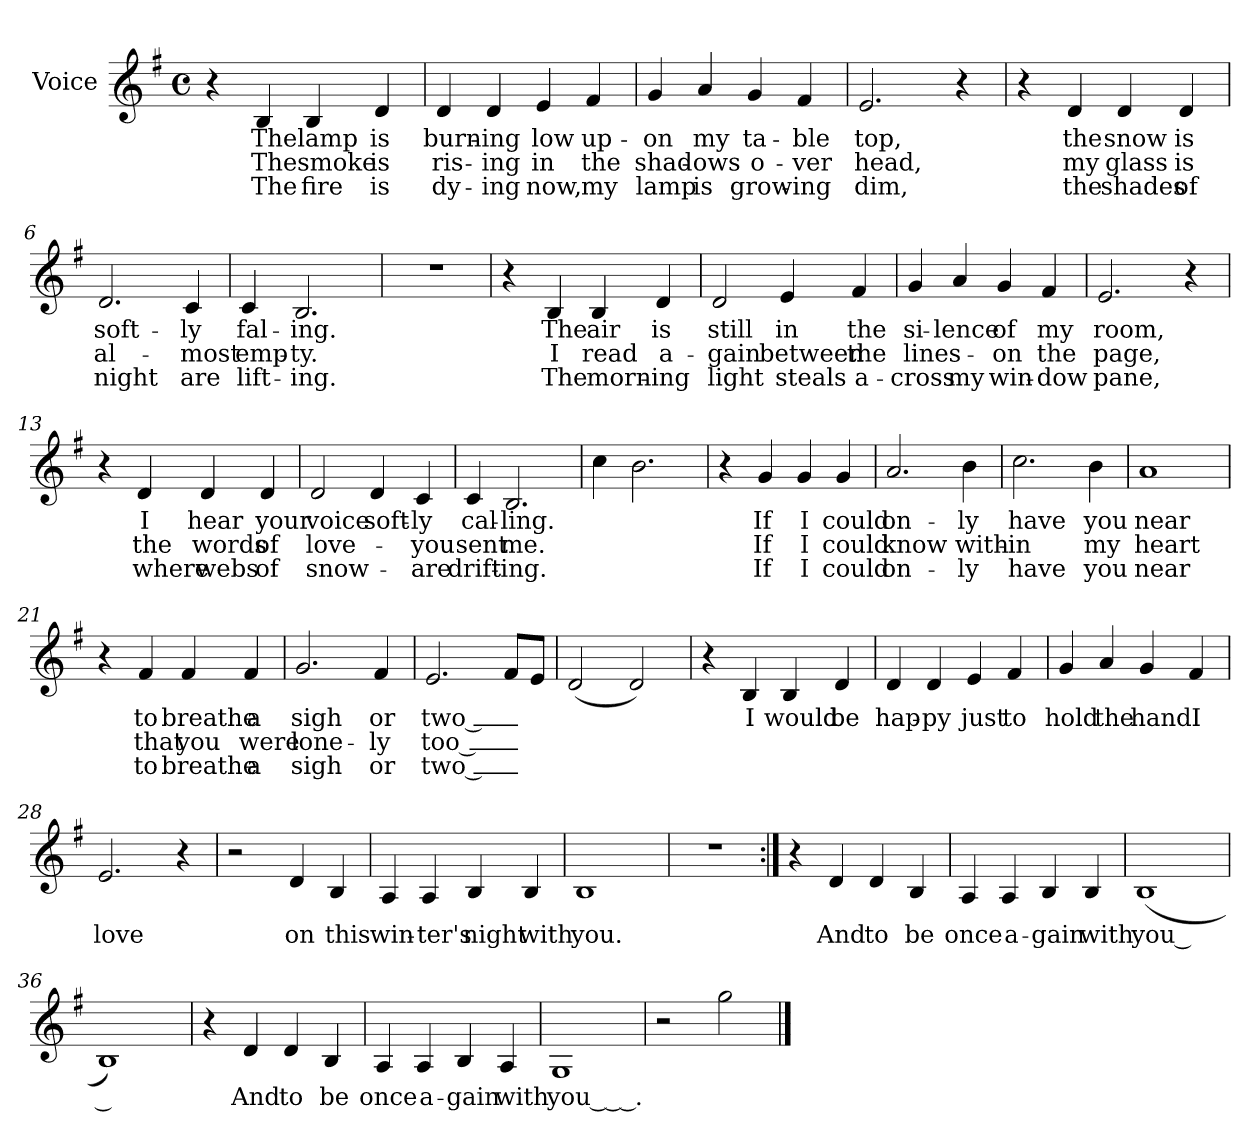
**kern	**text	**text	**text
*part1	*part1	*part1	*part1
*staff1	*staff1	*staff1	*staff1
*I"Voice	*	*	*
*I'Vo.	*	*	*
*clefG2	*	*	*
*k[f#]	*	*	*
*G:	*	*	*
*M4/4	*	*	*
*met(c)	*	*	*
=1	=1	=1	=1
4r	.	.	.
4B/	The	The	The
4B/	lamp	smoke	fire
4d/	is	is	is
=2	=2	=2	=2
4d/	burn-	ris-	dy-
4d/	-ing	-ing	-ing
4e/	low	in	now,
4f#/	up-	the	my
=3	=3	=3	=3
4g/	-on	shad-	lamp
4a/	my	-ows	is
4g/	ta-	o-	grow-
4f#/	-ble	-ver	-ing
=4	=4	=4	=4
2.e/	top,	head,	dim,
4r	.	.	.
=5	=5	=5	=5
4r	.	.	.
4d/	the	my	the
4d/	snow	glass	shades
4d/	is	is	of
!!LO:LB:g=z
=6	=6	=6	=6
2.d/	soft-	al-	night
4c/	-ly	-most	are
=7	=7	=7	=7
4c/	fal-	emp-	lift-
2.B/	-ing.	-ty.	-ing.
=8	=8	=8	=8
1r	.	.	.
=9	=9	=9	=9
4r	.	.	.
4B/	The	I	The
4B/	air	read	morn-
4d/	is	a-	-ing
=10	=10	=10	=10
2d/	still	-gain	light
4e/	in	between	steals
4f#/	the	the	a-
=11	=11	=11	=11
4g/	si-	lines-	-cross
4a/	-lence	.	my
4g/	of	-on	win-
4f#/	my	the	-dow
=12	=12	=12	=12
2.e/	room,	page,	pane,
4r	.	.	.
!!LO:LB:g=z
=13	=13	=13	=13
4r	.	.	.
4d/	I	the	where
4d/	hear	words	webs
4d/	your	of	of
=14	=14	=14	=14
2d/	voice	love-	snow-
4d/	soft-	.	.
4c/	-ly	-you	-are
=15	=15	=15	=15
4c/	cal-	sent	drift-
2.B/	-ling.	me.	-ing.
=16	=16	=16	=16
4cc\	.	.	.
2.b\	.	.	.
=17	=17	=17	=17
4r	.	.	.
4g/	If	If	If
4g/	I	I	I
4g/	could	could	could
=18	=18	=18	=18
2.a/	on-	know	on-
4b\	-ly	with-	-ly
=19	=19	=19	=19
2.cc\	have	-in	have
4b\	you	my	you
!!LO:LB:g=z
=20	=20	=20	=20
1a	near	heart	near
=21	=21	=21	=21
4r	.	.	.
4f#/	to	that	to
4f#/	breathe	you	breathe
4f#/	a	were	a
=22	=22	=22	=22
2.g/	sigh	lone-	sigh
4f#/	or	-ly	or
=23	=23	=23	=23
2.e/	two__	too__	two__
8f#/L	_	_	_
8e/J	_	_	_
=24	=24	=24	=24
(2d/	_	_	_
2d/)	_	_	_
=25	=25	=25	=25
4r	.	.	.
4B/	I	.	.
4B/	would	.	.
4d/	be	.	.
=26	=26	=26	=26
4d/	hap-	.	.
4d/	-py	.	.
4e/	just	.	.
4f#/	to	.	.
!!LO:LB:g=z
=27	=27	=27	=27
4g/	hold	.	.
4a/	the	.	.
4g/	hand	.	.
4f#/	I	.	.
=28	=28	=28	=28
2.e/	love	.	.
4r	.	.	.
=29	=29	=29	=29
2r	.	.	.
4d/	on	.	.
4B/	this	.	.
=30	=30	=30	=30
4A/	win-	.	.
4A/	-ter's	.	.
4B/	night	.	.
4B/	with	.	.
=31	=31	=31	=31
1B	you.	.	.
=32	=32	=32	=32
1r	.	.	.
!!LO:LB:g=z
=33:|!	=33:|!	=33:|!	=33:|!
4r	.	.	.
4d/	And	.	.
4d/	to	.	.
4B/	be	.	.
=34	=34	=34	=34
4A/	once	.	.
4A/	a-	.	.
4B/	-gain	.	.
4B/	with	.	.
=35	=35	=35	=35
(1B	you__	.	.
=36	=36	=36	=36
1B)	__	.	.
!!LO:LB:g=z
=37	=37	=37	=37
4r	.	.	.
4d/	And	.	.
4d/	to	.	.
4B/	be	.	.
=38	=38	=38	=38
4A/	once	.	.
4A/	a-	.	.
4B/	-gain	.	.
4A/	with	.	.
=39	=39	=39	=39
1G	you___.	.	.
=40	=40	=40	=40
2r	.	.	.
2gg\	.	.	.
==	==	==	==
*-	*-	*-	*-
